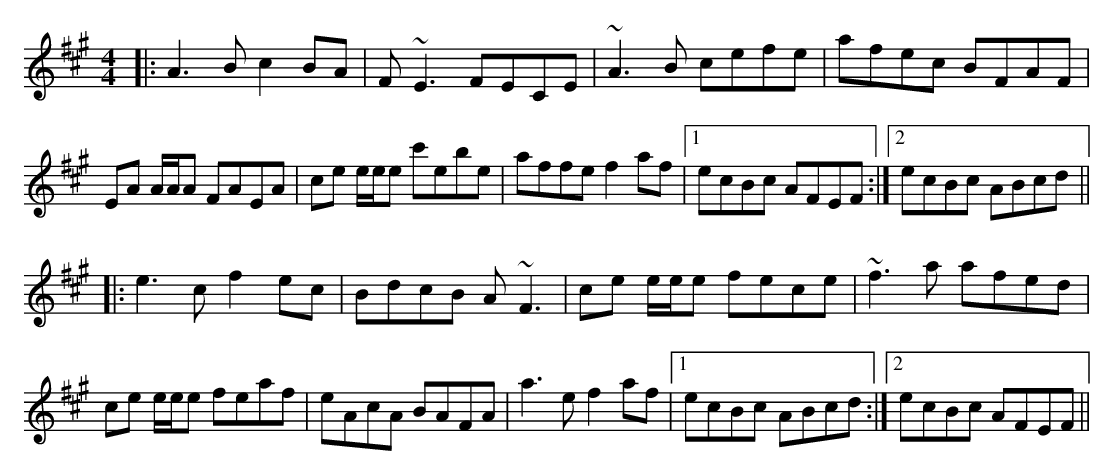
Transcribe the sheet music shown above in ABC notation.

X:1
M:4/4
K:A
|:A3B c2BA|F~E3 FECE|~A3B cefe|afec BFAF|
EA A/A/A FAEA|ce e/e/e c'ebe|affe f2af|1 ecBc AFEF:|2 ecBc ABcd||
|:e3c f2ec|BdcB A~F3|ce e/e/e fece|~f3a afed|
ce e/e/e feaf|eAcA BAFA|a3e f2af|1 ecBc ABcd:|2 ecBc AFEF||
